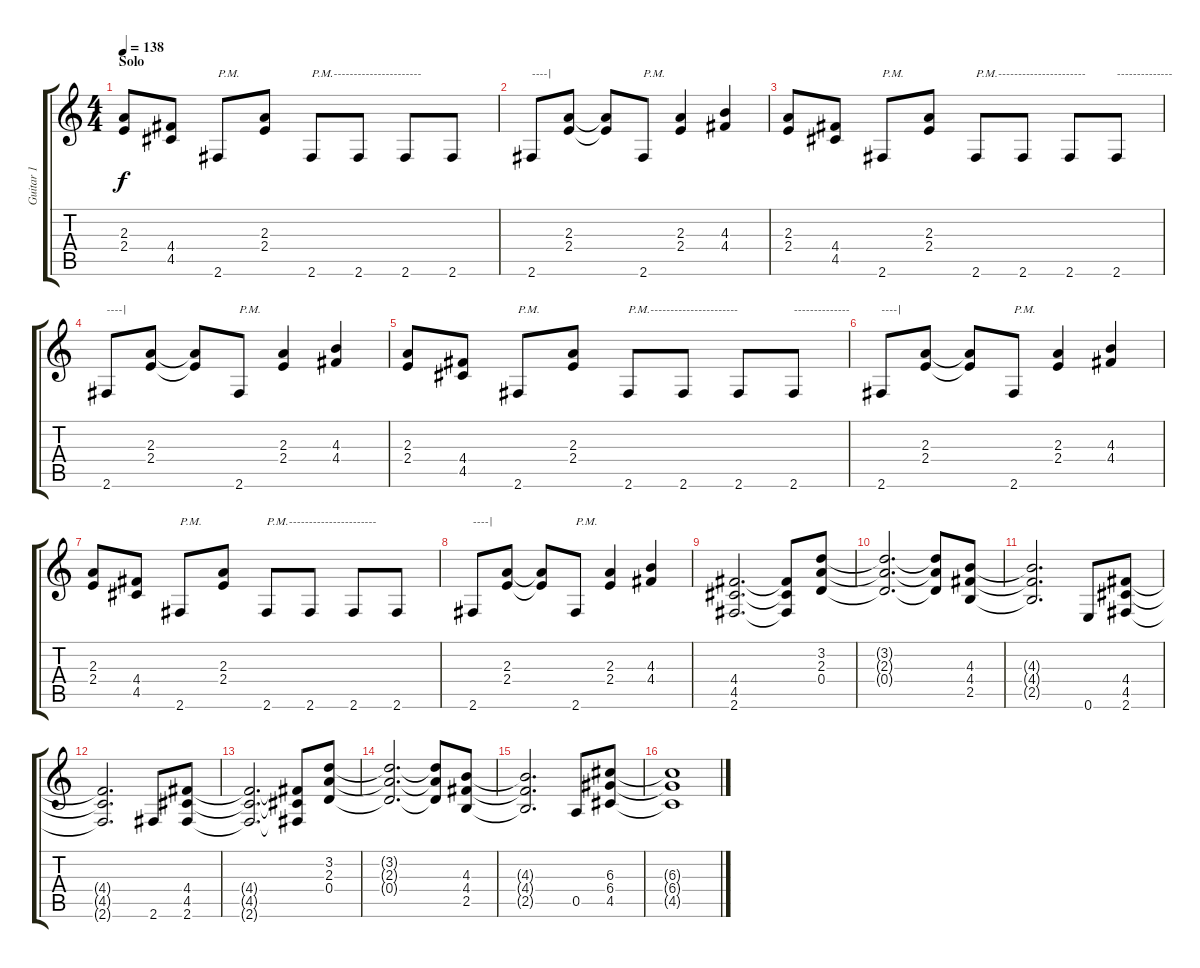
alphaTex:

\track ("Guitar 1" "Guitar 1") {instrument overdrivenguitar}
\staff {score tabs}
\tuning (E4 B3 G3 D3 A2 E2) {hide}
\ts (4 4)
\section ("" "Solo")
\tempo 138
\clef g2
\ks c
(2.3 2.4).8{dy f} (4.4 4.5).8 2.6.8{txt "P.M."} (2.3 2.4).8 2.6.8{txt "P.M.----------------------"} 2.6.8 2.6.8 2.6.8 |
2.6.8{txt "----|"} (2.3 2.4).8 (2.3{t} 2.4{t}).8 2.6.8{txt "P.M."} (2.3 2.4).4 (4.3 4.4).4 |
(2.3 2.4).8 (4.4 4.5).8 2.6.8{txt "P.M."} (2.3 2.4).8 2.6.8{txt "P.M.----------------------"} 2.6.8 2.6.8 2.6.8{txt "--------------"} |
2.6.8{txt "----|"} (2.3 2.4).8 (2.3{t} 2.4{t}).8 2.6.8{txt "P.M."} (2.3 2.4).4 (4.3 4.4).4 |
(2.3 2.4).8 (4.4 4.5).8 2.6.8{txt "P.M."} (2.3 2.4).8 2.6.8{txt "P.M.----------------------"} 2.6.8 2.6.8 2.6.8{txt "--------------"} |
2.6.8{txt "----|"} (2.3 2.4).8 (2.3{t} 2.4{t}).8 2.6.8{txt "P.M."} (2.3 2.4).4 (4.3 4.4).4 |
(2.3 2.4).8 (4.4 4.5).8 2.6.8{txt "P.M."} (2.3 2.4).8 2.6.8{txt "P.M.----------------------"} 2.6.8 2.6.8 2.6.8 |
2.6.8{txt "----|"} (2.3 2.4).8 (2.3{t} 2.4{t}).8 2.6.8{txt "P.M."} (2.3 2.4).4 (4.3 4.4).4 |
(4.4 4.5 2.6).2{d} (4.4{t} 4.5{t} 2.6{t}).8 (3.2 2.3 0.4).8 |
(3.2{t} 2.3{t} 0.4{t}).2{d} (3.2{t} 2.3{t} 0.4{t}).8 (4.3 4.4 2.5).8 |
(4.3{t} 4.4{t} 2.5{t}).2{d} 0.6.8 (4.4 4.5 2.6).8 |
(4.4{t} 4.5{t} 2.6{t}).2{d} 2.6.8 (4.4 4.5 2.6).8 |
(4.4{t} 4.5{t} 2.6{t}).2{d} (4.4{t} 4.5{t} 2.6{t}).8 (3.2 2.3 0.4).8 |
(3.2{t} 2.3{t} 0.4{t}).2{d} (3.2{t} 2.3{t} 0.4{t}).8 (4.3 4.4 2.5).8 |
(4.3{t} 4.4{t} 2.5{t}).2{d} 0.5.8 (6.3 6.4 4.5).8 |
(6.3{t} 6.4{t} 4.5{t}).1
